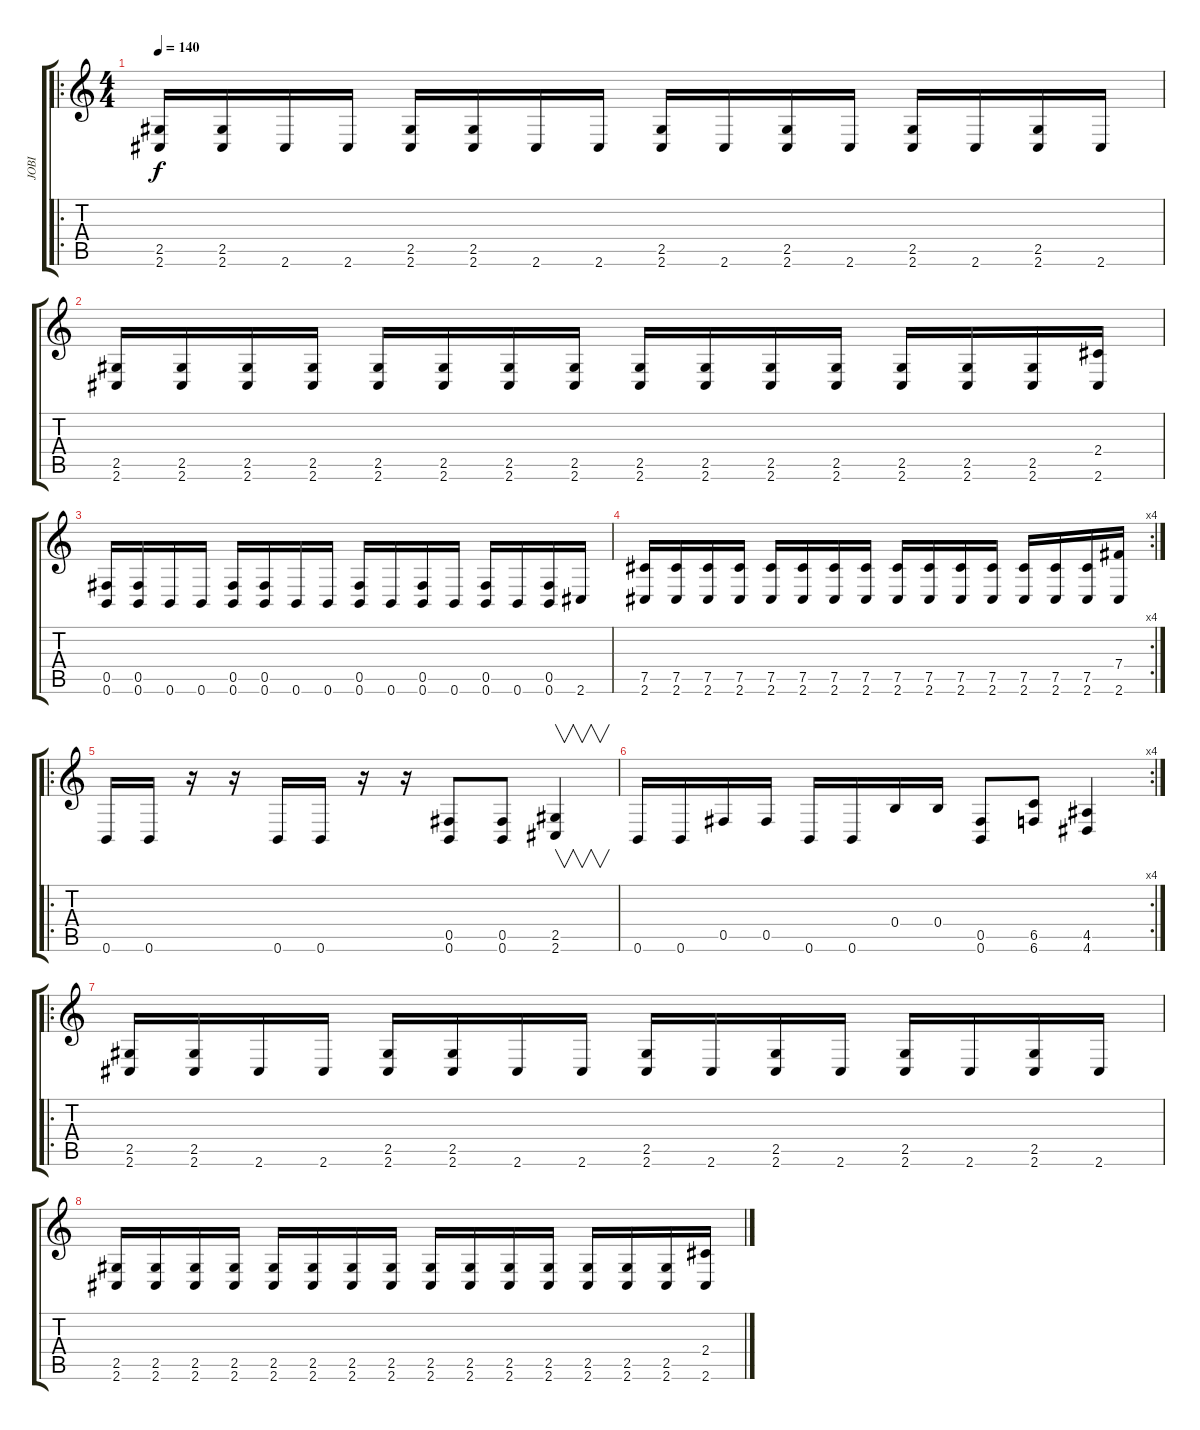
\track ("JOBI" "JOBI") {instrument overdrivenguitar}
\staff {score tabs}
\tuning (Db4 Ab3 E3 B2 Gb2 B1) {hide}
\ro
\ts (4 4)
\tempo 140
\clef g2
\ks c
(2.5 2.6).16{dy f} (2.5 2.6).16 2.6.16 2.6.16 (2.5 2.6).16 (2.5 2.6).16 2.6.16 2.6.16 (2.5 2.6).16 2.6.16 (2.5 2.6).16 2.6.16 (2.5 2.6).16 2.6.16 (2.5 2.6).16 2.6.16 |
(2.5 2.6).16 (2.5 2.6).16 (2.5 2.6).16 (2.5 2.6).16 (2.5 2.6).16 (2.5 2.6).16 (2.5 2.6).16 (2.5 2.6).16 (2.5 2.6).16 (2.5 2.6).16 (2.5 2.6).16 (2.5 2.6).16 (2.5 2.6).16 (2.5 2.6).16 (2.5 2.6).16 (2.4 2.6).16 |
(0.5 0.6).16 (0.5 0.6).16 0.6.16 0.6.16 (0.5 0.6).16 (0.5 0.6).16 0.6.16 0.6.16 (0.5 0.6).16 0.6.16 (0.5 0.6).16 0.6.16 (0.5 0.6).16 0.6.16 (0.5 0.6).16 2.6.16 |
\rc 4
(7.5 2.6).16 (7.5 2.6).16 (7.5 2.6).16 (7.5 2.6).16 (7.5 2.6).16 (7.5 2.6).16 (7.5 2.6).16 (7.5 2.6).16 (7.5 2.6).16 (7.5 2.6).16 (7.5 2.6).16 (7.5 2.6).16 (7.5 2.6).16 (7.5 2.6).16 (7.5 2.6).16 (7.4 2.6).16 |
\ro
0.6.16 0.6.16 r.16 r.16 0.6.16 0.6.16 r.16 r.16 (0.5 0.6).8 (0.5 0.6).8 (2.5 2.6).4{v} |
\rc 4
0.6.16 0.6.16 0.5.16 0.5.16 0.6.16 0.6.16 0.4.16 0.4.16 (0.5 0.6).8 (6.5 6.6).8 (4.5 4.6).4 |
\ro
(2.5 2.6).16{volume 14 balance 8 instrument distortionguitar} (2.5 2.6).16 2.6.16 2.6.16 (2.5 2.6).16 (2.5 2.6).16 2.6.16 2.6.16 (2.5 2.6).16 2.6.16 (2.5 2.6).16 2.6.16 (2.5 2.6).16 2.6.16 (2.5 2.6).16 2.6.16 |
(2.5 2.6).16 (2.5 2.6).16 (2.5 2.6).16 (2.5 2.6).16 (2.5 2.6).16 (2.5 2.6).16 (2.5 2.6).16 (2.5 2.6).16 (2.5 2.6).16 (2.5 2.6).16 (2.5 2.6).16 (2.5 2.6).16 (2.5 2.6).16 (2.5 2.6).16 (2.5 2.6).16 (2.4 2.6).16
